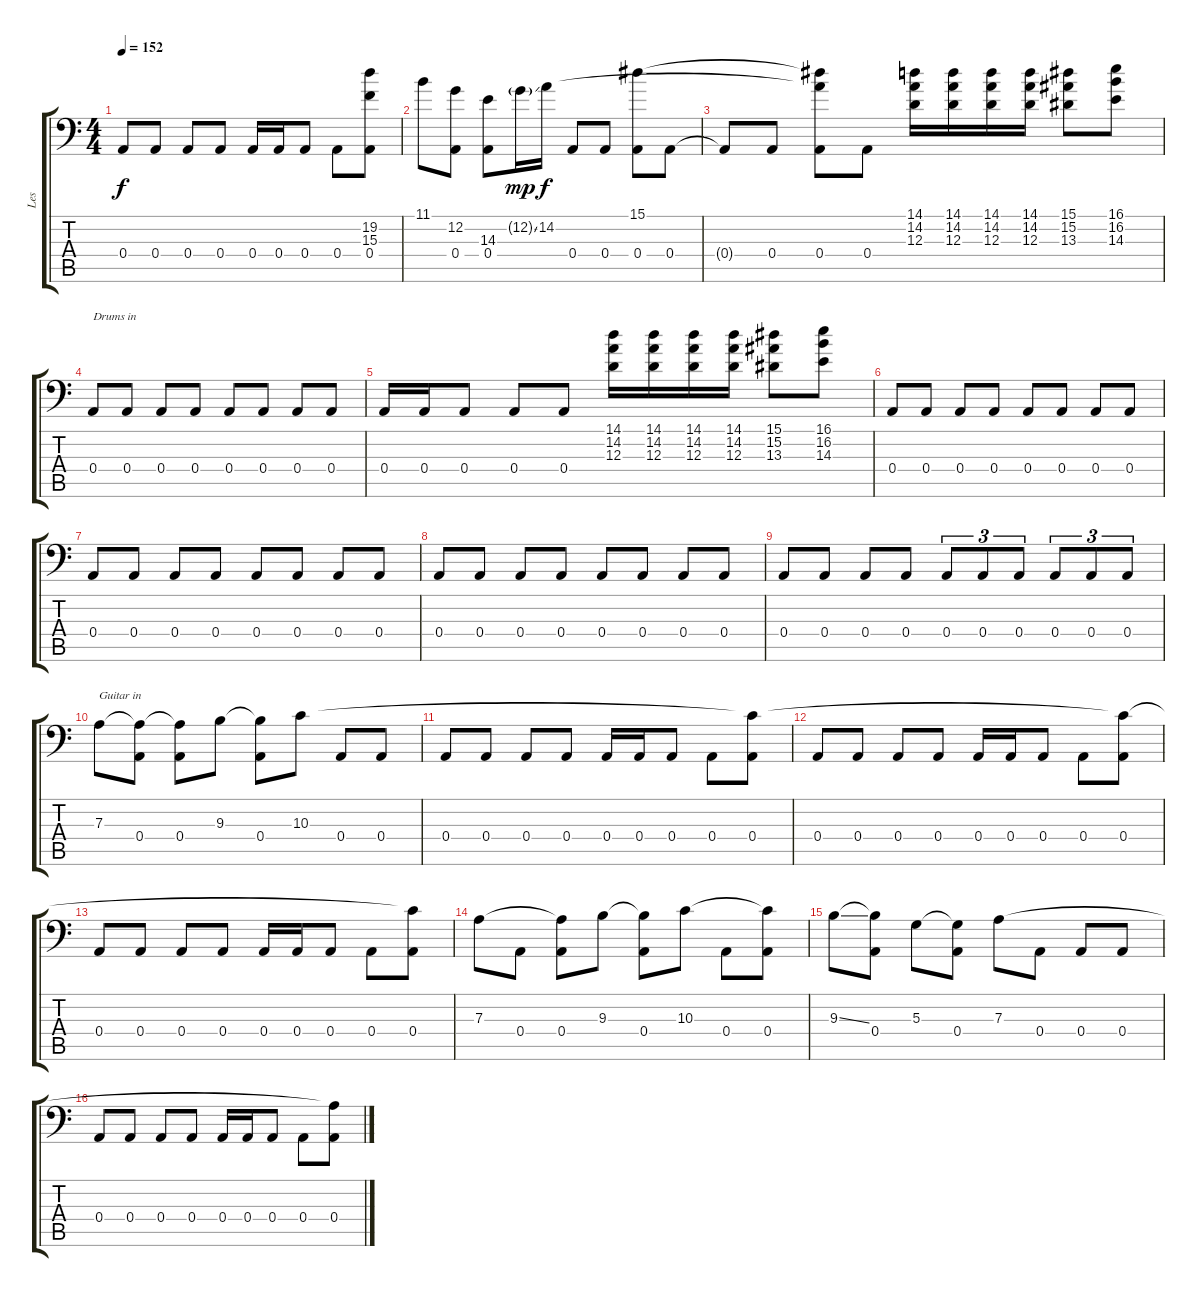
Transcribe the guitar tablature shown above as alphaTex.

\track ("Les" "Les") {instrument electricbassfinger}
\staff {score tabs}
\tuning (C3 G2 D2 A1 E1 B0) {hide}
\ts (4 4)
\tempo 152
\clef f4
\ks c
0.4.8{dy f} 0.4.8 0.4.8 0.4.8 0.4.16 0.4.16 0.4.8 0.4.8 (19.2{t} 15.3{t} 0.4).8 |
11.1.8 (12.2 0.4).8 (14.3 0.4).8 12.2{ss g}.16{dy mp} 14.2.16{dy f} 0.4.8 0.4.8 (15.1 0.4).8 0.4.8 |
0.4{t}.8 0.4.8 (15.1{t} 14.2{t} 0.4).8 0.4.8 (14.1 14.2 12.3).16 (14.1 14.2 12.3).16 (14.1 14.2 12.3).16 (14.1 14.2 12.3).16 (15.1 15.2 13.3).8 (16.1 16.2 14.3).8 |
0.4.8{txt "Drums in"} 0.4.8 0.4.8 0.4.8 0.4.8 0.4.8 0.4.8 0.4.8 |
0.4.16 0.4.16 0.4.8 0.4.8 0.4.8 (14.1 14.2 12.3).16 (14.1 14.2 12.3).16 (14.1 14.2 12.3).16 (14.1 14.2 12.3).16 (15.1 15.2 13.3).8 (16.1 16.2 14.3).8 |
0.4.8 0.4.8 0.4.8 0.4.8 0.4.8 0.4.8 0.4.8 0.4.8 |
0.4.8 0.4.8 0.4.8 0.4.8 0.4.8 0.4.8 0.4.8 0.4.8 |
0.4.8 0.4.8 0.4.8 0.4.8 0.4.8 0.4.8 0.4.8 0.4.8 |
0.4.8 0.4.8 0.4.8 0.4.8 0.4.8{tu (3 2)} 0.4.8{tu (3 2)} 0.4.8{tu (3 2)} 0.4.8{tu (3 2)} 0.4.8{tu (3 2)} 0.4.8{tu (3 2)} |
7.3.8{txt "Guitar in"} (7.3{t} 0.4).8 (7.3{t} 0.4).8 9.3.8 (9.3{t} 0.4).8 10.3.8 0.4.8 0.4.8 |
0.4.8 0.4.8 0.4.8 0.4.8 0.4.16 0.4.16 0.4.8 0.4.8 (10.3{t} 0.4).8 |
0.4.8 0.4.8 0.4.8 0.4.8 0.4.16 0.4.16 0.4.8 0.4.8 (10.3{t} 0.4).8 |
0.4.8 0.4.8 0.4.8 0.4.8 0.4.16 0.4.16 0.4.8 0.4.8 (10.3{t} 0.4).8 |
7.3.8 0.4.8 (7.3{t} 0.4).8 9.3.8 (9.3{t} 0.4).8 10.3.8 0.4.8 (10.3{t} 0.4).8 |
9.3{ss}.8 (9.3{t} 0.4).8 5.3.8 (5.3{t} 0.4).8 7.3.8 0.4.8 0.4.8 0.4.8 |
0.4.8 0.4.8 0.4.8 0.4.8 0.4.16 0.4.16 0.4.8 0.4.8 (7.3{t} 0.4).8
